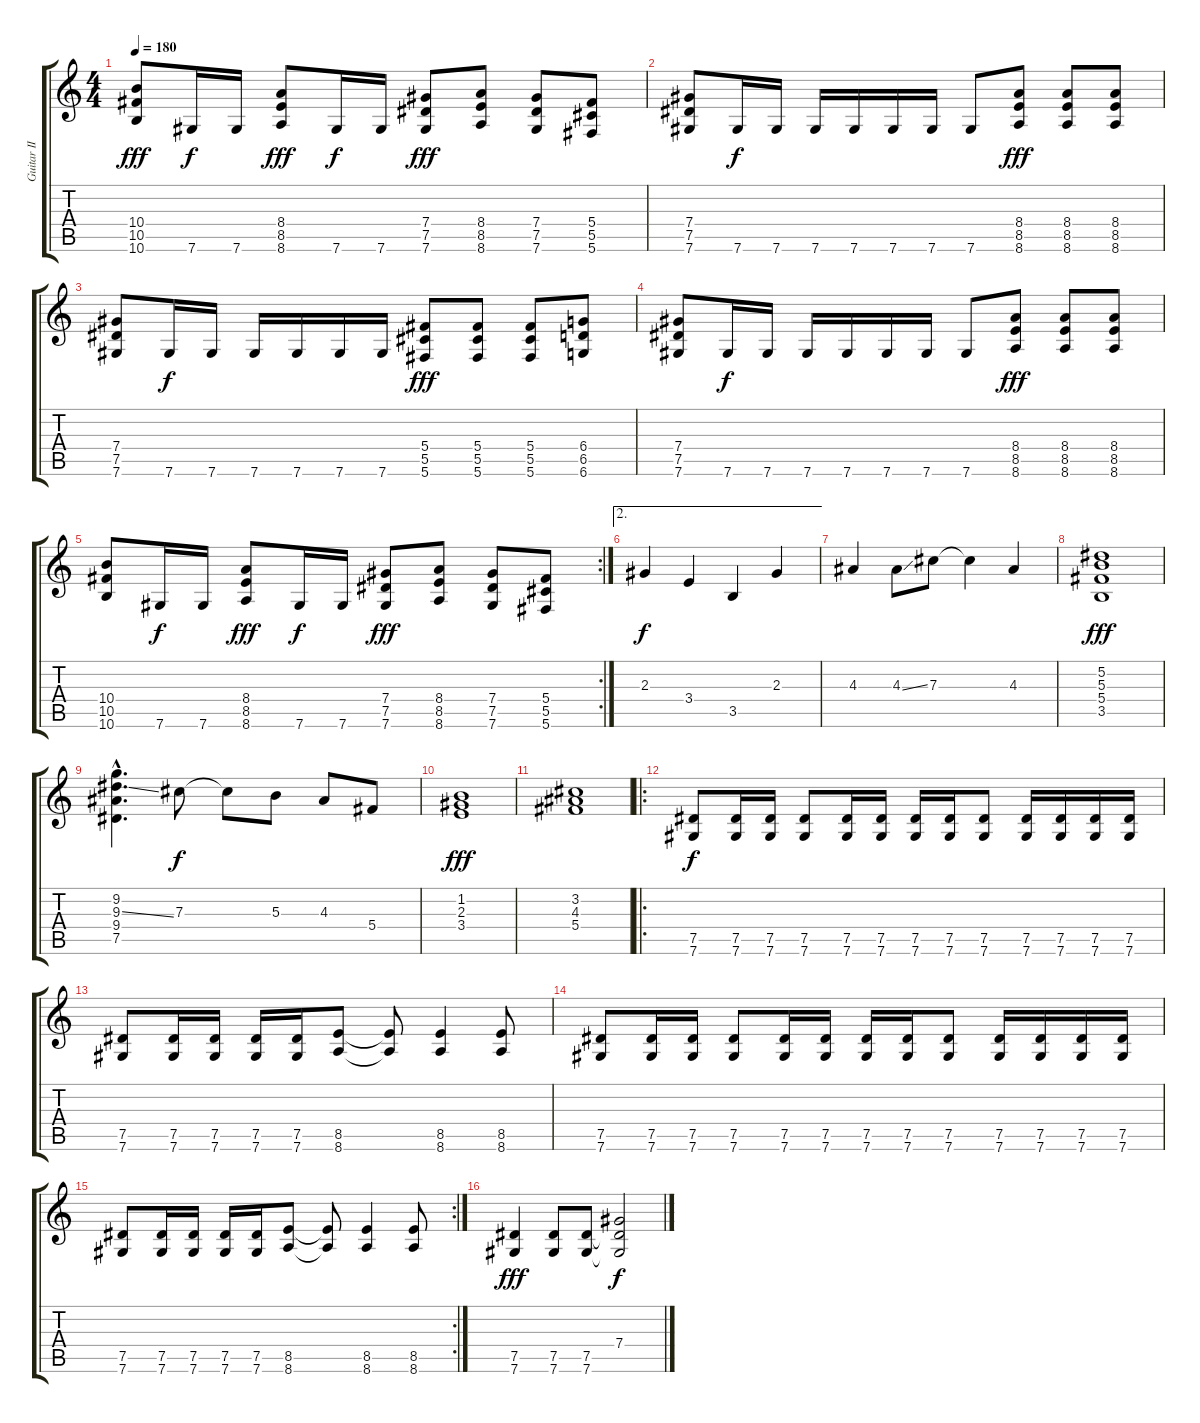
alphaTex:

\track ("Guitar II" "Guitar II") {instrument distortionguitar}
\staff {score tabs}
\tuning (Eb4 Bb3 Gb3 Db3 Ab2 Db2) {hide}
\ts (4 4)
\tempo 180
\clef g2
\ks c
(10.4 10.5 10.6).8{dy fff} 7.6.16{dy f} 7.6.16 (8.4 8.5 8.6).8{dy fff} 7.6.16{dy f} 7.6.16 (7.4 7.5 7.6).8{dy fff} (8.4 8.5 8.6).8 (7.4 7.5 7.6).8 (5.4 5.5 5.6).8 |
(7.4 7.5 7.6).8 7.6.16{dy f} 7.6.16 7.6.16 7.6.16 7.6.16 7.6.16 7.6.8 (8.4 8.5 8.6).8{dy fff} (8.4 8.5 8.6).8 (8.4 8.5 8.6).8 |
(7.4 7.5 7.6).8 7.6.16{dy f} 7.6.16 7.6.16 7.6.16 7.6.16 7.6.16 (5.4 5.5 5.6).8{dy fff} (5.4 5.5 5.6).8 (5.4 5.5 5.6).8 (6.4 6.5 6.6).8 |
(7.4 7.5 7.6).8 7.6.16{dy f} 7.6.16 7.6.16 7.6.16 7.6.16 7.6.16 7.6.8 (8.4 8.5 8.6).8{dy fff} (8.4 8.5 8.6).8 (8.4 8.5 8.6).8 |
\rc 2
(10.4 10.5 10.6).8 7.6.16{dy f} 7.6.16 (8.4 8.5 8.6).8{dy fff} 7.6.16{dy f} 7.6.16 (7.4 7.5 7.6).8{dy fff} (8.4 8.5 8.6).8 (7.4 7.5 7.6).8 (5.4 5.5 5.6).8 |
\ae 2
2.3.4{dy f volume 14} 3.4.4 3.5.4 2.3.4 |
4.3.4 4.3{ss}.8 7.3.8 7.3{t}.4 4.3.4 |
(5.2 5.3 5.4 3.5).1{dy fff volume 10} |
(9.2{hac} 9.3{ss hac} 9.4{hac} 7.5{hac}).4{d} 7.3.8{dy f} 7.3{t}.8 5.3.8 4.3.8 5.4.8 |
(1.2 2.3 3.4).1{dy fff} |
(3.2 4.3 5.4).1 |
\ro
(7.5 7.6).8{dy f} (7.5 7.6).16 (7.5 7.6).16 (7.5 7.6).8 (7.5 7.6).16 (7.5 7.6).16 (7.5 7.6).16 (7.5 7.6).16 (7.5 7.6).8 (7.5 7.6).16 (7.5 7.6).16 (7.5 7.6).16 (7.5 7.6).16 |
(7.5 7.6).8 (7.5 7.6).16 (7.5 7.6).16 (7.5 7.6).16 (7.5 7.6).16 (8.5 8.6).8 (8.5{t} 8.6{t}).8 (8.5 8.6).4 (8.5 8.6).8 |
(7.5 7.6).8 (7.5 7.6).16 (7.5 7.6).16 (7.5 7.6).8 (7.5 7.6).16 (7.5 7.6).16 (7.5 7.6).16 (7.5 7.6).16 (7.5 7.6).8 (7.5 7.6).16 (7.5 7.6).16 (7.5 7.6).16 (7.5 7.6).16 |
\rc 2
(7.5 7.6).8 (7.5 7.6).16 (7.5 7.6).16 (7.5 7.6).16 (7.5 7.6).16 (8.5 8.6).8 (8.5{t} 8.6{t}).8 (8.5 8.6).4 (8.5 8.6).8 |
(7.5 7.6).4{dy fff} (7.5 7.6).8 (7.5 7.6).8 (7.4 7.5{t} 7.6{t}).2{dy f}
